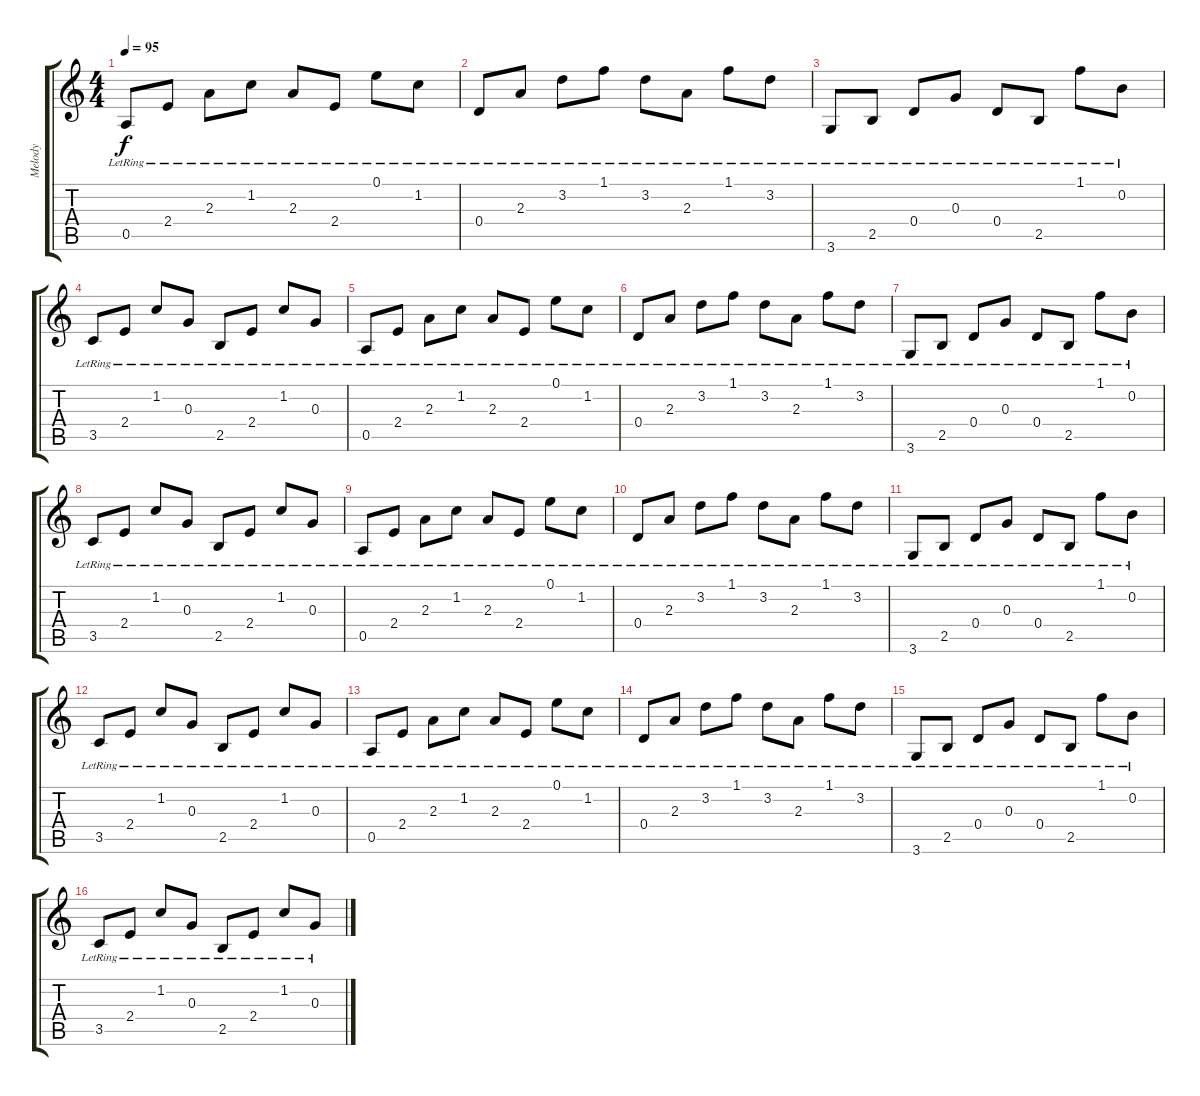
\track ("Melody" "Melody") {instrument electricguitarjazz}
\staff {score tabs}
\tuning (E4 B3 G3 D3 A2 E2) {hide}
\ts (4 4)
\tempo 95
\clef g2
\ks c
0.5{lr}.8{dy f instrument electricguitarjazz} 2.4{lr}.8 2.3{lr}.8 1.2{lr}.8 2.3{lr}.8 2.4{lr}.8 0.1{lr}.8 1.2{lr}.8 |
0.4{lr}.8 2.3{lr}.8 3.2{lr}.8 1.1{lr}.8 3.2{lr}.8 2.3{lr}.8 1.1{lr}.8 3.2{lr}.8 |
3.6{lr}.8 2.5{lr}.8 0.4{lr}.8 0.3{lr}.8 0.4{lr}.8 2.5{lr}.8 1.1{lr}.8 0.2{lr}.8 |
3.5{lr}.8 2.4{lr}.8 1.2{lr}.8 0.3{lr}.8 2.5{lr}.8 2.4{lr}.8 1.2{lr}.8 0.3{lr}.8 |
0.5{lr}.8 2.4{lr}.8 2.3{lr}.8 1.2{lr}.8 2.3{lr}.8 2.4{lr}.8 0.1{lr}.8 1.2{lr}.8 |
0.4{lr}.8 2.3{lr}.8 3.2{lr}.8 1.1{lr}.8 3.2{lr}.8 2.3{lr}.8 1.1{lr}.8 3.2{lr}.8 |
3.6{lr}.8 2.5{lr}.8 0.4{lr}.8 0.3{lr}.8 0.4{lr}.8 2.5{lr}.8 1.1{lr}.8 0.2{lr}.8 |
3.5{lr}.8 2.4{lr}.8 1.2{lr}.8 0.3{lr}.8 2.5{lr}.8 2.4{lr}.8 1.2{lr}.8 0.3{lr}.8 |
0.5{lr}.8 2.4{lr}.8 2.3{lr}.8 1.2{lr}.8 2.3{lr}.8 2.4{lr}.8 0.1{lr}.8 1.2{lr}.8 |
0.4{lr}.8 2.3{lr}.8 3.2{lr}.8 1.1{lr}.8 3.2{lr}.8 2.3{lr}.8 1.1{lr}.8 3.2{lr}.8 |
3.6{lr}.8 2.5{lr}.8 0.4{lr}.8 0.3{lr}.8 0.4{lr}.8 2.5{lr}.8 1.1{lr}.8 0.2{lr}.8 |
3.5{lr}.8 2.4{lr}.8 1.2{lr}.8 0.3{lr}.8 2.5{lr}.8 2.4{lr}.8 1.2{lr}.8 0.3{lr}.8 |
0.5{lr}.8 2.4{lr}.8 2.3{lr}.8 1.2{lr}.8 2.3{lr}.8 2.4{lr}.8 0.1{lr}.8 1.2{lr}.8 |
0.4{lr}.8 2.3{lr}.8 3.2{lr}.8 1.1{lr}.8 3.2{lr}.8 2.3{lr}.8 1.1{lr}.8 3.2{lr}.8 |
3.6{lr}.8 2.5{lr}.8 0.4{lr}.8 0.3{lr}.8 0.4{lr}.8 2.5{lr}.8 1.1{lr}.8 0.2{lr}.8 |
3.5{lr}.8 2.4{lr}.8 1.2{lr}.8 0.3{lr}.8 2.5{lr}.8 2.4{lr}.8 1.2{lr}.8 0.3{lr}.8
